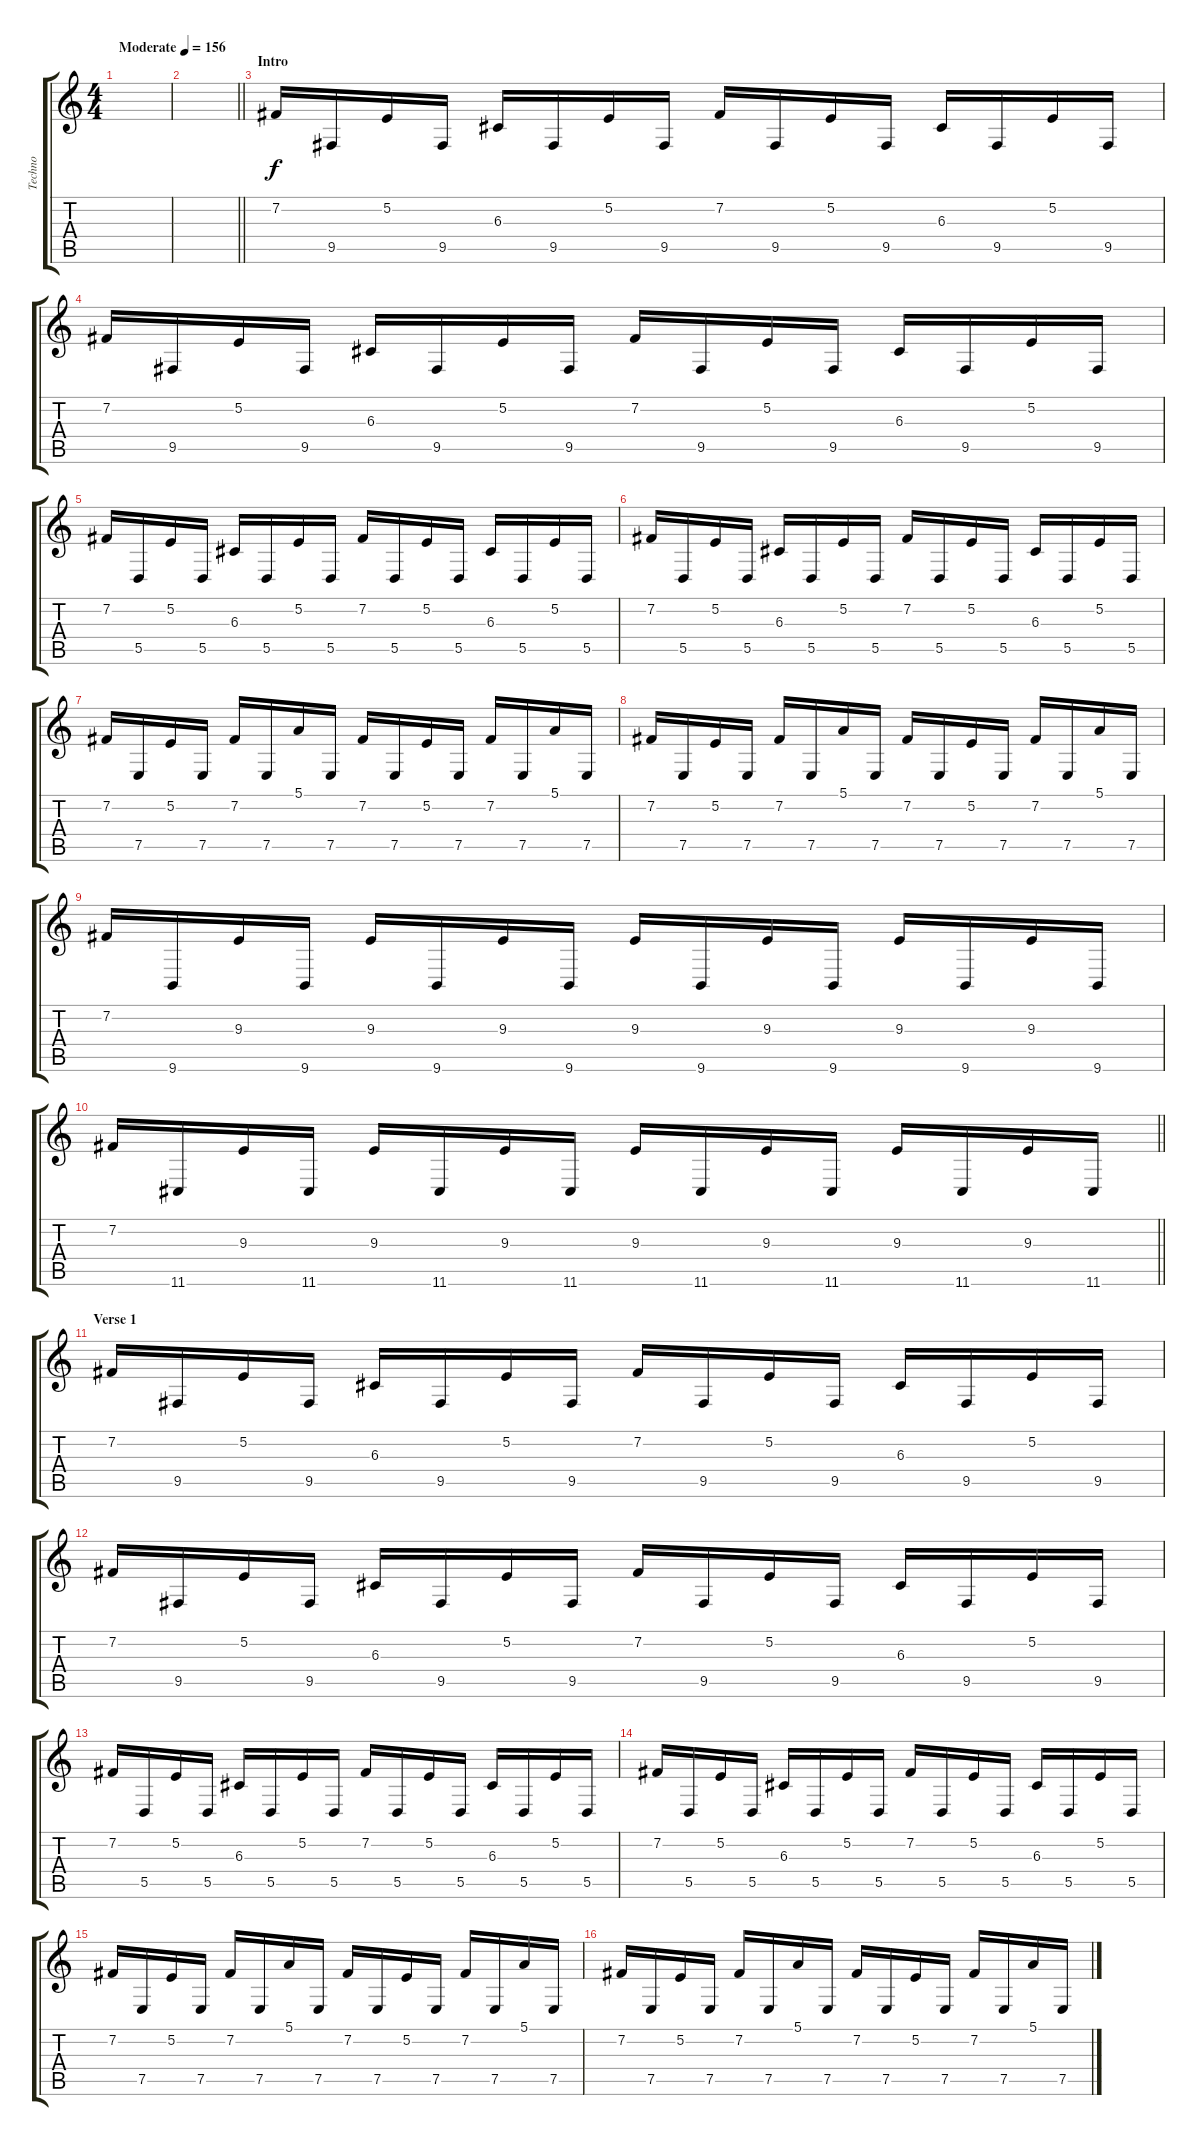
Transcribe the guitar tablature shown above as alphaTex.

\track ("Techno" "Techno") {instrument lead2sawtooth}
\staff {score tabs}
\tuning (E4 B3 G3 D3 A2 D2) {hide}
\ts (4 4)
\tempo (156 "Moderate")
\clef g2
\ks c
|
\barLineRight lightlight
|
\section ("" "Intro")
7.2.16 9.5.16 5.2.16 9.5.16 6.3.16 9.5.16 5.2.16 9.5.16 7.2.16 9.5.16 5.2.16 9.5.16 6.3.16 9.5.16 5.2.16 9.5.16 |
7.2.16 9.5.16 5.2.16 9.5.16 6.3.16 9.5.16 5.2.16 9.5.16 7.2.16 9.5.16 5.2.16 9.5.16 6.3.16 9.5.16 5.2.16 9.5.16 |
7.2.16 5.5.16 5.2.16 5.5.16 6.3.16 5.5.16 5.2.16 5.5.16 7.2.16 5.5.16 5.2.16 5.5.16 6.3.16 5.5.16 5.2.16 5.5.16 |
7.2.16 5.5.16 5.2.16 5.5.16 6.3.16 5.5.16 5.2.16 5.5.16 7.2.16 5.5.16 5.2.16 5.5.16 6.3.16 5.5.16 5.2.16 5.5.16 |
7.2.16 7.5.16 5.2.16 7.5.16 7.2.16 7.5.16 5.1.16 7.5.16 7.2.16 7.5.16 5.2.16 7.5.16 7.2.16 7.5.16 5.1.16 7.5.16 |
7.2.16 7.5.16 5.2.16 7.5.16 7.2.16 7.5.16 5.1.16 7.5.16 7.2.16 7.5.16 5.2.16 7.5.16 7.2.16 7.5.16 5.1.16 7.5.16 |
7.2.16 9.6.16 9.3.16 9.6.16 9.3.16 9.6.16 9.3.16 9.6.16 9.3.16 9.6.16 9.3.16 9.6.16 9.3.16 9.6.16 9.3.16 9.6.16 |
\barLineRight lightlight
7.2.16 11.6.16 9.3.16 11.6.16 9.3.16 11.6.16 9.3.16 11.6.16 9.3.16 11.6.16 9.3.16 11.6.16 9.3.16 11.6.16 9.3.16 11.6.16 |
\section ("" "Verse 1")
7.2.16 9.5.16 5.2.16 9.5.16 6.3.16 9.5.16 5.2.16 9.5.16 7.2.16 9.5.16 5.2.16 9.5.16 6.3.16 9.5.16 5.2.16 9.5.16 |
7.2.16 9.5.16 5.2.16 9.5.16 6.3.16 9.5.16 5.2.16 9.5.16 7.2.16 9.5.16 5.2.16 9.5.16 6.3.16 9.5.16 5.2.16 9.5.16 |
7.2.16 5.5.16 5.2.16 5.5.16 6.3.16 5.5.16 5.2.16 5.5.16 7.2.16 5.5.16 5.2.16 5.5.16 6.3.16 5.5.16 5.2.16 5.5.16 |
7.2.16 5.5.16 5.2.16 5.5.16 6.3.16 5.5.16 5.2.16 5.5.16 7.2.16 5.5.16 5.2.16 5.5.16 6.3.16 5.5.16 5.2.16 5.5.16 |
7.2.16 7.5.16 5.2.16 7.5.16 7.2.16 7.5.16 5.1.16 7.5.16 7.2.16 7.5.16 5.2.16 7.5.16 7.2.16 7.5.16 5.1.16 7.5.16 |
7.2.16 7.5.16 5.2.16 7.5.16 7.2.16 7.5.16 5.1.16 7.5.16 7.2.16 7.5.16 5.2.16 7.5.16 7.2.16 7.5.16 5.1.16 7.5.16
